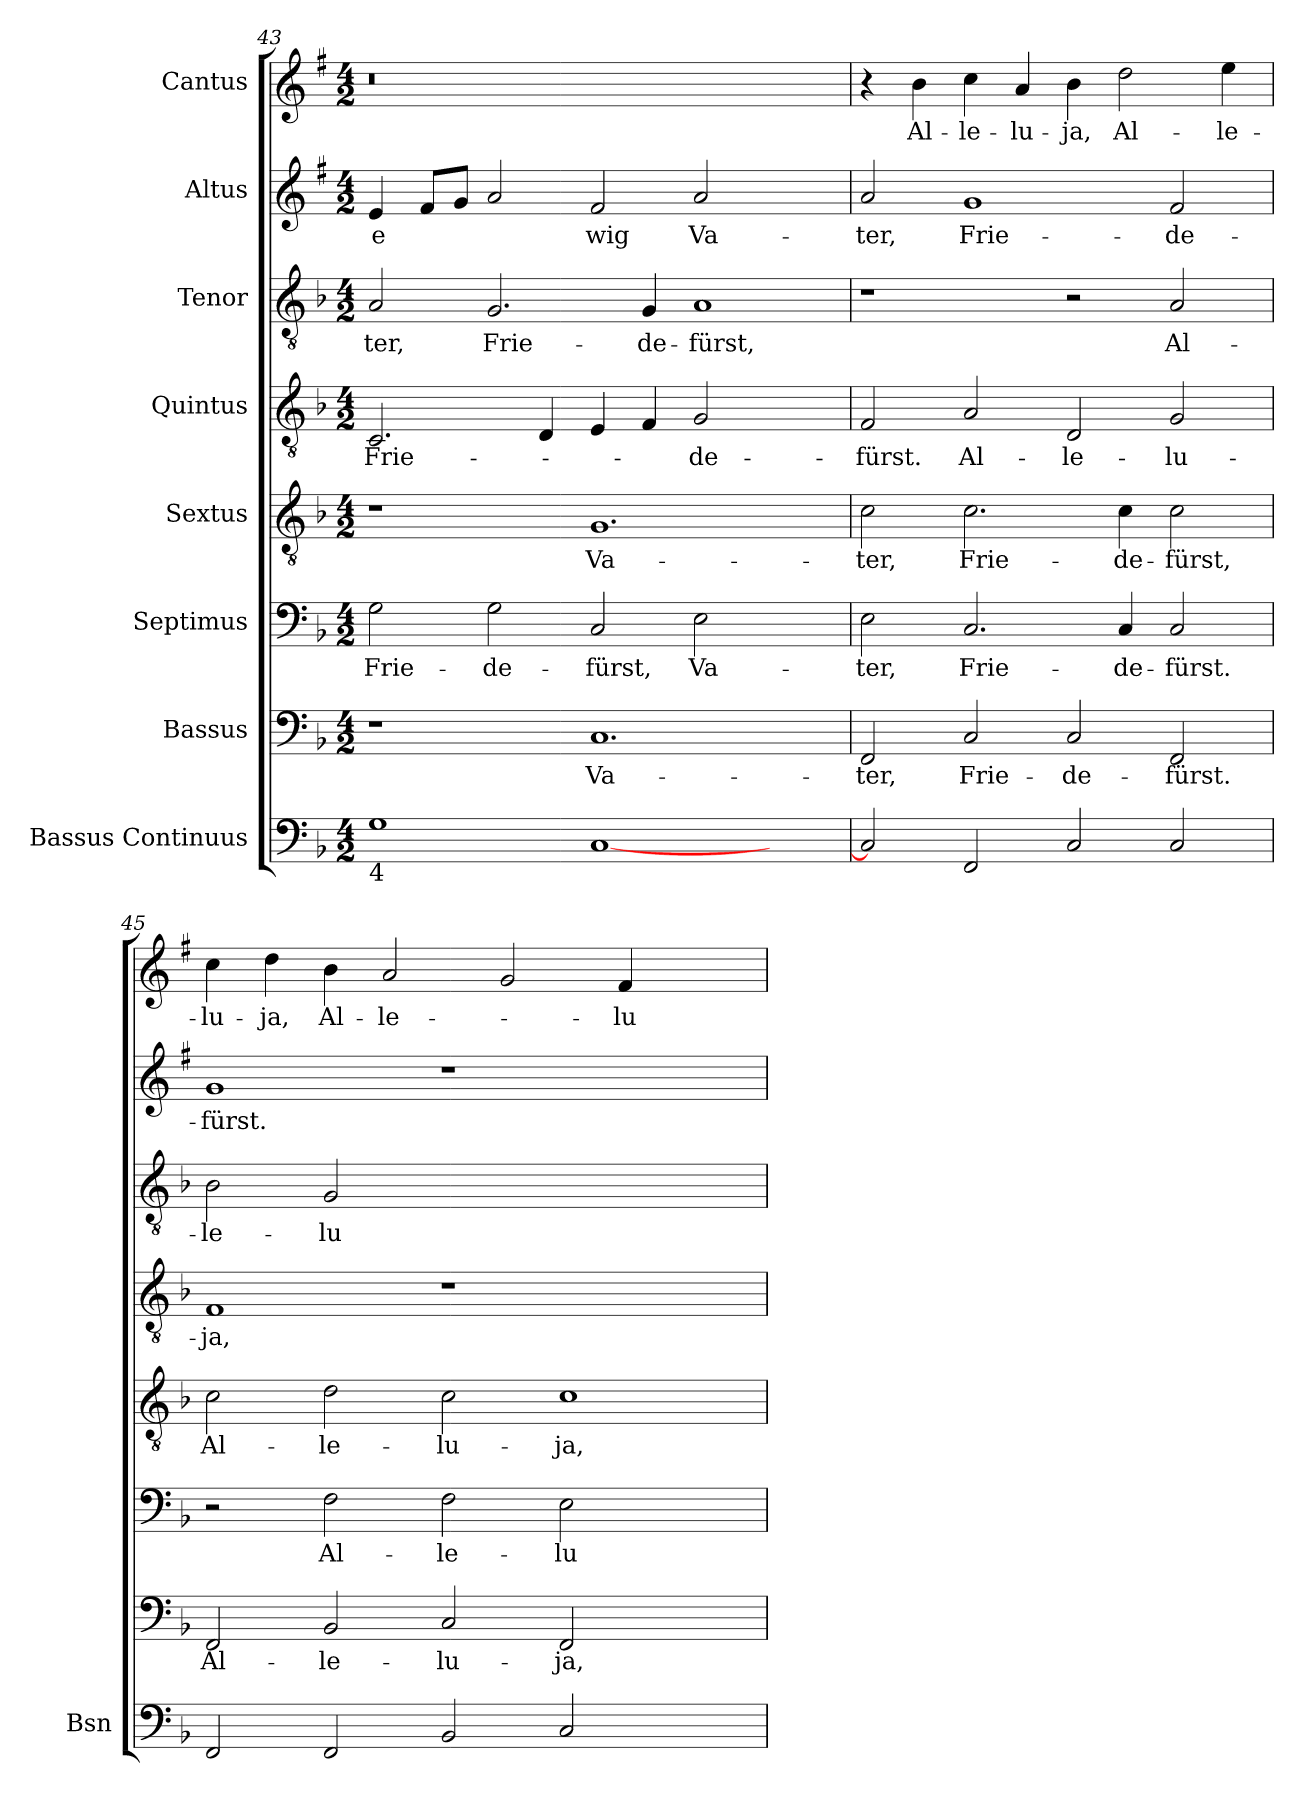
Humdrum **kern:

**kern	**kern	**text	**kern	**text	**kern	**text	**kern	**text	**kern	**text	**kern	**text	**kern	**text
*part8	*part7	*part7	*part6	*part6	*part5	*part5	*part4	*part4	*part3	*part3	*part2	*part2	*part1	*part1
*staff8	*staff7	*staff7	*staff6	*staff6	*staff5	*staff5	*staff4	*staff4	*staff3	*staff3	*staff2	*staff2	*staff1	*staff1
*I"Bassus Continuus	*I"Bassus	*	*I"Septimus	*	*I"Sextus	*	*I"Quintus	*	*I"Tenor	*	*I"Altus	*	*I"Cantus	*
*I'Bsn	*	*	*	*	*	*	*	*	*	*	*	*	*	*
*clefF4	*clefF4	*	*clefF4	*	*clefGv2	*	*clefGv2	*	*clefGv2	*	*clefG2	*	*clefG2	*
*	*	*	*	*	*	*	*	*	*	*	*ITrd1c2	*	*ITrd1c2	*
*k[b-]	*k[b-]	*	*k[b-]	*	*k[b-]	*	*k[b-]	*	*k[b-]	*	*k[b-]	*	*k[b-]	*
*F:	*F:	*	*F:	*	*F:	*	*F:	*	*F:	*	*F:	*	*F:	*
*M4/2	*M4/2	*	*M4/2	*	*M4/2	*	*M4/2	*	*M4/2	*	*M4/2	*	*M4/2	*
=43	=43	=43	=43	=43	=43	=43	=43	=43	=43	=43	=43	=43	=43	=43
!LO:TX:b:t=4	!	!	!	!	!	!	!	!	!	!	!	!	!	!
!	!	!	!	!LO:LY:b	!	!	!	!LO:LY:b	!	!LO:LY:b	!	!LO:LY:b	!	!
1G	1r	.	2G	Frie-	1r	.	2.C	Frie-	2A	-ter,	4d	e	0r	.
.	.	.	.	.	.	.	.	.	.	.	8eL	.	.	.
.	.	.	.	.	.	.	.	.	.	.	8fJ	.	.	.
!	!	!	!	!LO:LY:b	!	!	!	!	!	!LO:LY:b	!	!	!	!
.	.	.	2G	-de-	.	.	.	.	2.G	Frie-	2g	.	.	.
.	.	.	.	.	.	.	4D	.	.	.	.	.	.	.
!	!	!LO:LY:b	!	!LO:LY:b	!	!LO:LY:b	!	!	!	!	!	!LO:LY:b	!	!
[1C	1.C	Va-	2C	-fürst,	1.G	Va-	4E	.	.	.	2e	wig	.	.
!	!	!	!	!	!	!	!	!	!	!LO:LY:b	!	!	!	!
.	.	.	.	.	.	.	4F	.	4G	-de-	.	.	.	.
!	!	!	!	!LO:LY:b	!	!	!	!LO:LY:b	!	!LO:LY:b	!	!LO:LY:b	!	!
.	.	.	2E	Va-	.	.	2G	-de-	1A	-fürst,	2g	Va-	.	.
2ryy	.	.	2ryy	.	.	.	2ryy	.	.	.	2ryy	.	2ryy	.
!!LO:LB:g=z
=44	=44	=44	=44	=44	=44	=44	=44	=44	=44	=44	=44	=44	=44	=44
!	!	!LO:LY:b	!	!LO:LY:b	!	!LO:LY:b	!	!LO:LY:b	!	!	!	!LO:LY:b	!	!
2C]	2FF	-ter,	2E	-ter,	2c	-ter,	2F	-fürst.	1r	.	2g	-ter,	4r	.
!	!	!	!	!	!	!	!	!	!	!	!	!	!	!LO:LY:b
.	.	.	.	.	.	.	.	.	.	.	.	.	4a	Al-
!	!	!LO:LY:b	!	!LO:LY:b	!	!LO:LY:b	!	!LO:LY:b	!	!	!	!LO:LY:b	!	!LO:LY:b
2FF	2C	Frie-	2.C	Frie-	2.c	Frie-	2A	Al-	.	.	1f	Frie-	4b-	-le-
!	!	!	!	!	!	!	!	!	!	!	!	!	!	!LO:LY:b
.	.	.	.	.	.	.	.	.	.	.	.	.	4g	-lu-
!	!	!LO:LY:b	!	!	!	!	!	!LO:LY:b	!	!	!	!	!	!LO:LY:b
2C	2C	-de-	.	.	.	.	2D	-le-	2r	.	.	.	4a	-ja,
!	!	!	!	!LO:LY:b	!	!LO:LY:b	!	!	!	!	!	!	!	!LO:LY:b
.	.	.	4C	-de-	4c	-de-	.	.	.	.	.	.	2cc	Al-
!	!	!LO:LY:b	!	!LO:LY:b	!	!LO:LY:b	!	!LO:LY:b	!	!LO:LY:b	!	!LO:LY:b	!	!
2C	2FF	-fürst.	2C	-fürst.	2c	-fürst,	2G	-lu-	2A	Al-	2e	-de-	.	.
!	!	!	!	!	!	!	!	!	!	!	!	!	!	!LO:LY:b
.	.	.	.	.	.	.	.	.	.	.	.	.	4dd	-le-
=45	=45	=45	=45	=45	=45	=45	=45	=45	=45	=45	=45	=45	=45	=45
!	!	!LO:LY:b	!	!	!	!LO:LY:b	!	!LO:LY:b	!	!LO:LY:b	!	!LO:LY:b	!	!LO:LY:b
2FF	2FF	Al-	2r	.	2c	Al-	1F	-ja,	2B-	-le-	1f	-fürst.	4b-	-lu-
!	!	!	!	!	!	!	!	!	!	!	!	!	!	!LO:LY:b
.	.	.	.	.	.	.	.	.	.	.	.	.	4cc	-ja,
!	!	!LO:LY:b	!	!LO:LY:b	!	!LO:LY:b	!	!	!	!LO:LY:b	!	!	!	!LO:LY:b
2FF	2BB-	-le-	2F	Al-	2d	-le-	.	.	2G	-lu-	.	.	4a	Al-
!	!	!	!	!	!	!	!	!	!	!	!	!	!	!LO:LY:b
.	.	.	.	.	.	.	.	.	.	.	.	.	2g	-le-
!	!	!LO:LY:b	!	!LO:LY:b	!	!LO:LY:b	!	!	!	!	!	!	!	!
2BB-	2C	-lu-	2F	-le-	2c	-lu-	1r	.	1.ryy	.	1r	.	.	.
.	.	.	.	.	.	.	.	.	.	.	.	.	2f	.
!	!	!LO:LY:b	!	!LO:LY:b	!	!LO:LY:b	!	!	!	!	!	!	!	!
2C	2FF	-ja,	2E	-lu-	1c	-ja,	.	.	.	.	.	.	.	.
!	!	!	!	!	!	!	!	!	!	!	!	!	!	!LO:LY:b
.	.	.	.	.	.	.	.	.	.	.	.	.	4e	-lu-
2ryy	2ryy	.	2ryy	.	.	.	2ryy	.	.	.	2ryy	.	2ryy	.
=	=	=	=	=	=	=	=	=	=	=	=	=	=	=
*-	*-	*-	*-	*-	*-	*-	*-	*-	*-	*-	*-	*-	*-	*-
